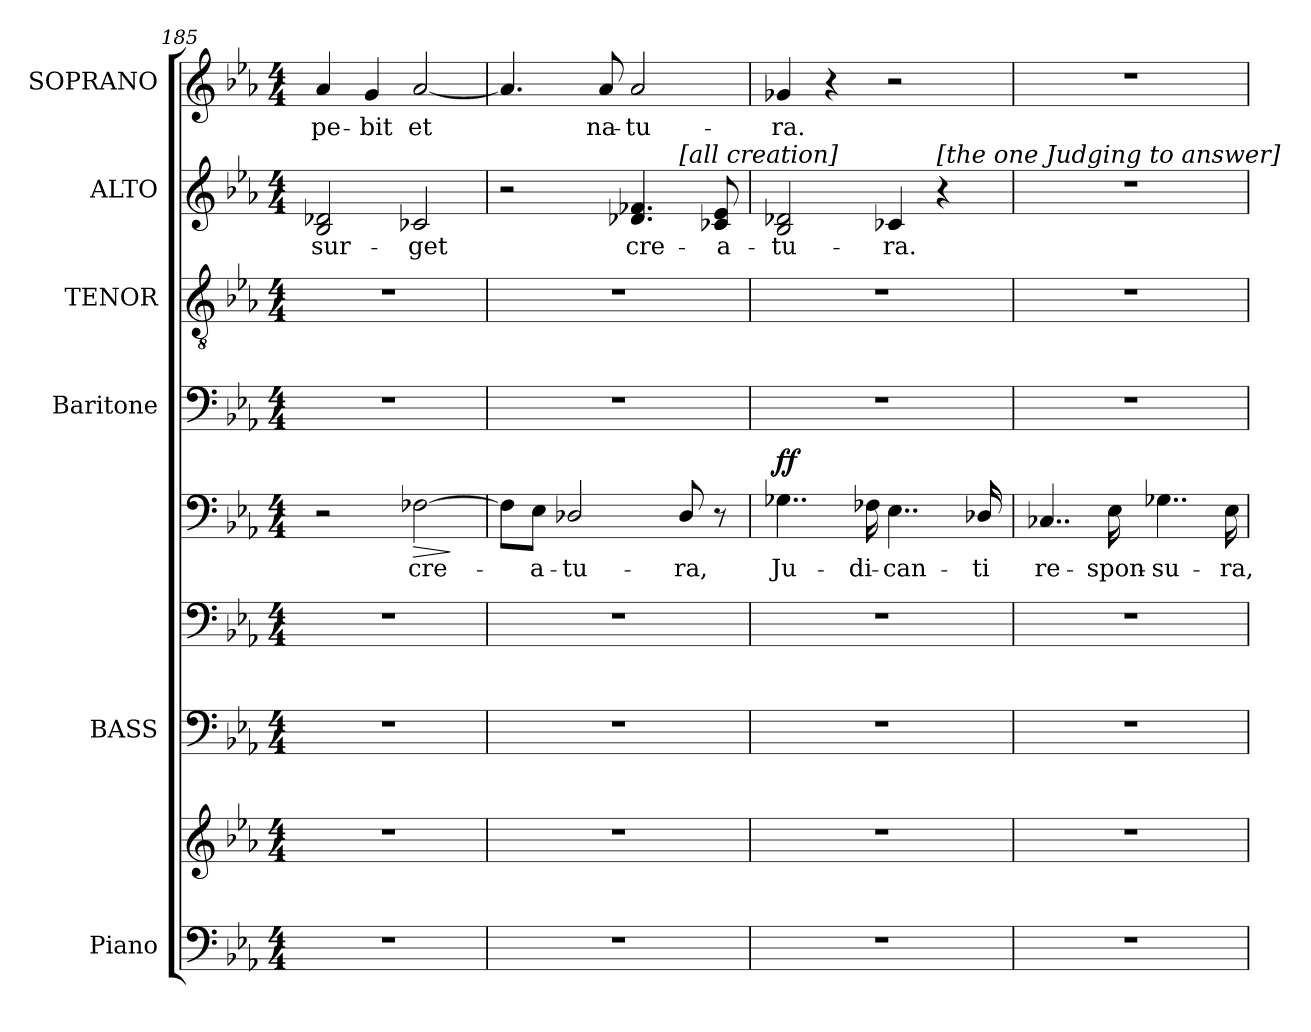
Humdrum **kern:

**kern	**kern	**kern	**kern	**kern	**text	**dynam	**kern	**kern	**kern	**text	**kern	**text
*part6	*part6	*part5	*part5	*part5	*part5	*part5	*part4	*part3	*part2	*part2	*part1	*part1
*staff9	*staff8	*staff7	*staff6	*staff5	*staff5	*staff5/6/7	*staff4	*staff3	*staff2	*staff2	*staff1	*staff1
*I"Piano	*	*I"BASS	*	*	*	*	*I"Baritone	*I"TENOR	*I"ALTO	*	*I"SOPRANO	*
*I'Pno.	*	*I'B.	*	*	*	*	*I'Bar.	*I'T.	*I'A.	*	*I'S.	*
!!LO:LB:g=z
*clefF4	*clefG2	*clefF4	*clefF4	*clefF4	*	*	*clefF4	*clefGv2	*clefG2	*	*clefG2	*
*	*	*	*	*	*	*	*	*ITrd7c12	*	*	*	*
*k[b-e-a-]	*k[b-e-a-]	*k[b-e-a-]	*k[b-e-a-]	*k[b-e-a-]	*	*	*k[b-e-a-]	*k[b-e-a-]	*k[b-e-a-]	*	*k[b-e-a-]	*
*E-:	*E-:	*E-:	*E-:	*E-:	*	*	*E-:	*E-:	*E-:	*	*E-:	*
*M4/4	*M4/4	*M4/4	*M4/4	*M4/4	*	*	*M4/4	*M4/4	*M4/4	*	*M4/4	*
=185	=185	=185	=185	=185	=185	=185	=185	=185	=185	=185	=185	=185
!	!	!	!	!	!	!	!	!	!	!LO:LY:b:color=#000000	!	!
!	!	!	!	!	!	!	!	!	!	!	!	!LO:LY:b:color=#000000
1r	1r	1r	1r	2r	.	.	1r	1r	2B-i/ 2d-Xi	-sur-	4a-i/	-pe-
!	!	!	!	!	!	!	!	!	!	!	!	!LO:LY:b:color=#000000
.	.	.	.	.	.	.	.	.	.	.	4gi/	-bit
!	!	!	!	!	!LO:LY:b:color=#000000	!LO:HP:b	!	!	!	!	!	!
!	!	!	!	!	!	!	!	!	!	!LO:LY:b:color=#000000	!	!
!	!	!	!	!	!	!	!	!	!	!	!	!LO:LY:b:color=#000000
.	.	.	.	[2F-Xi\	cre-	>	.	.	2c-Xi/	-get	[2a-i/	et
.	.	.	.	.	.	]	.	.	.	.	.	.
=186	=186	=186	=186	=186	=186	=186	=186	=186	=186	=186	=186	=186
*	*	*	*	*	*	*	*	*	*^	*	*	*
1r	1r	1r	1r	8F-i\L]	.	.	1r	1r	2r	2.ryy	.	4.a-i/]	.
!	!	!	!	!	!LO:LY:b:color=#000000	!	!	!	!	!	!	!	!
.	.	.	.	8E-i\J	-a-	.	.	.	.	.	.	.	.
!	!	!	!	!	!LO:LY:b:color=#000000	!	!	!	!	!	!	!	!
.	.	.	.	2D-Xi/	-tu-	.	.	.	.	.	.	.	.
!	!	!	!	!	!	!	!	!	!	!	!	!	!LO:LY:b:color=#000000
.	.	.	.	.	.	.	.	.	.	.	.	8a-i/	na-
!	!	!	!	!	!	!	!	!	!	!	!LO:LY:b:color=#000000	!	!
!	!	!	!	!	!	!	!	!	!	!	!	!	!LO:LY:b:color=#000000
.	.	.	.	.	.	.	.	.	4.d-Xi/ 4.f-Xi	.	cre-	2a-i/	-tu-
!	!	!	!	!	!	!	!	!	!	!LO:TX:a:i:t=[all creation]	!	!	!
!	!	!	!	!	!LO:LY:b:color=#000000	!	!	!	!	!	!	!	!
.	.	.	.	8D-i/	-ra,	.	.	.	.	4ryy	.	.	.
!	!	!	!	!	!	!	!	!	!	!	!LO:LY:b:color=#000000	!	!
.	.	.	.	8r	.	.	.	.	8c-Xi/ 8e-i	.	-a-	.	.
*	*	*	*	*	*	*	*	*	*v	*v	*	*	*
=187	=187	=187	=187	=187	=187	=187	=187	=187	=187	=187	=187	=187
*	*	*	*	*	*	*	*	*	*^	*	*	*
!	!	!	!	!	!LO:LY:b:color=#000000	!	!	!	!	!	!	!	!
*	*	*	*	*	*	*	*	*	*v	*v	*	*	*
*	*	*	*	*	*	*	*	*	*^	*	*	*
!	!	!	!	!	!	!	!	!	!	!	!LO:LY:b:color=#000000	!	!
*	*	*	*	*	*	*	*	*	*v	*v	*	*	*
*	*	*	*	*	*	*	*	*	*^	*	*	*
!	!	!	!	!	!	!	!	!	!	!	!	!	!LO:LY:b:color=#000000
*	*	*	*	*	*	*	*	*	*v	*v	*	*	*
1r	1r	1r	1r	4..G-Xi\	Ju-	ff	1r	1r	2B-i/ 2d-Xi	-tu-	4g-Xi/	-ra.
.	.	.	.	.	.	.	.	.	.	.	4r	.
!	!	!	!	!	!LO:LY:b:color=#000000	!	!	!	!	!	!	!
.	.	.	.	16F-Xi\	-di-	.	.	.	.	.	.	.
!	!	!	!	!	!LO:LY:b:color=#000000	!	!	!	!	!	!	!
!	!	!	!	!	!	!	!	!	!	!LO:LY:b:color=#000000	!	!
.	.	.	.	4..E-i\	-can-	.	.	.	4c-Xi/	-ra.	2r	.
!	!	!	!	!	!	!	!	!	!LO:TX:a:i:t=[the one Judging to answer]	!	!	!
.	.	.	.	.	.	.	.	.	4r	.	.	.
!	!	!	!	!	!LO:LY:b:color=#000000	!	!	!	!	!	!	!
.	.	.	.	16D-Xi/	-ti	.	.	.	.	.	.	.
=188	=188	=188	=188	=188	=188	=188	=188	=188	=188	=188	=188	=188
!	!	!	!	!	!LO:LY:b:color=#000000	!	!	!	!	!	!	!
1r	1r	1r	1r	4..C-Xi/	re-	.	1r	1r	1r	.	1r	.
!	!	!	!	!	!LO:LY:b:color=#000000	!	!	!	!	!	!	!
.	.	.	.	16E-i\	-spon-	.	.	.	.	.	.	.
!	!	!	!	!	!LO:LY:b:color=#000000	!	!	!	!	!	!	!
.	.	.	.	4..G-Xi\	-su-	.	.	.	.	.	.	.
!	!	!	!	!	!LO:LY:b:color=#000000	!	!	!	!	!	!	!
.	.	.	.	16E-i\	-ra,	.	.	.	.	.	.	.
=	=	=	=	=	=	=	=	=	=	=	=	=
*-	*-	*-	*-	*-	*-	*-	*-	*-	*-	*-	*-	*-
